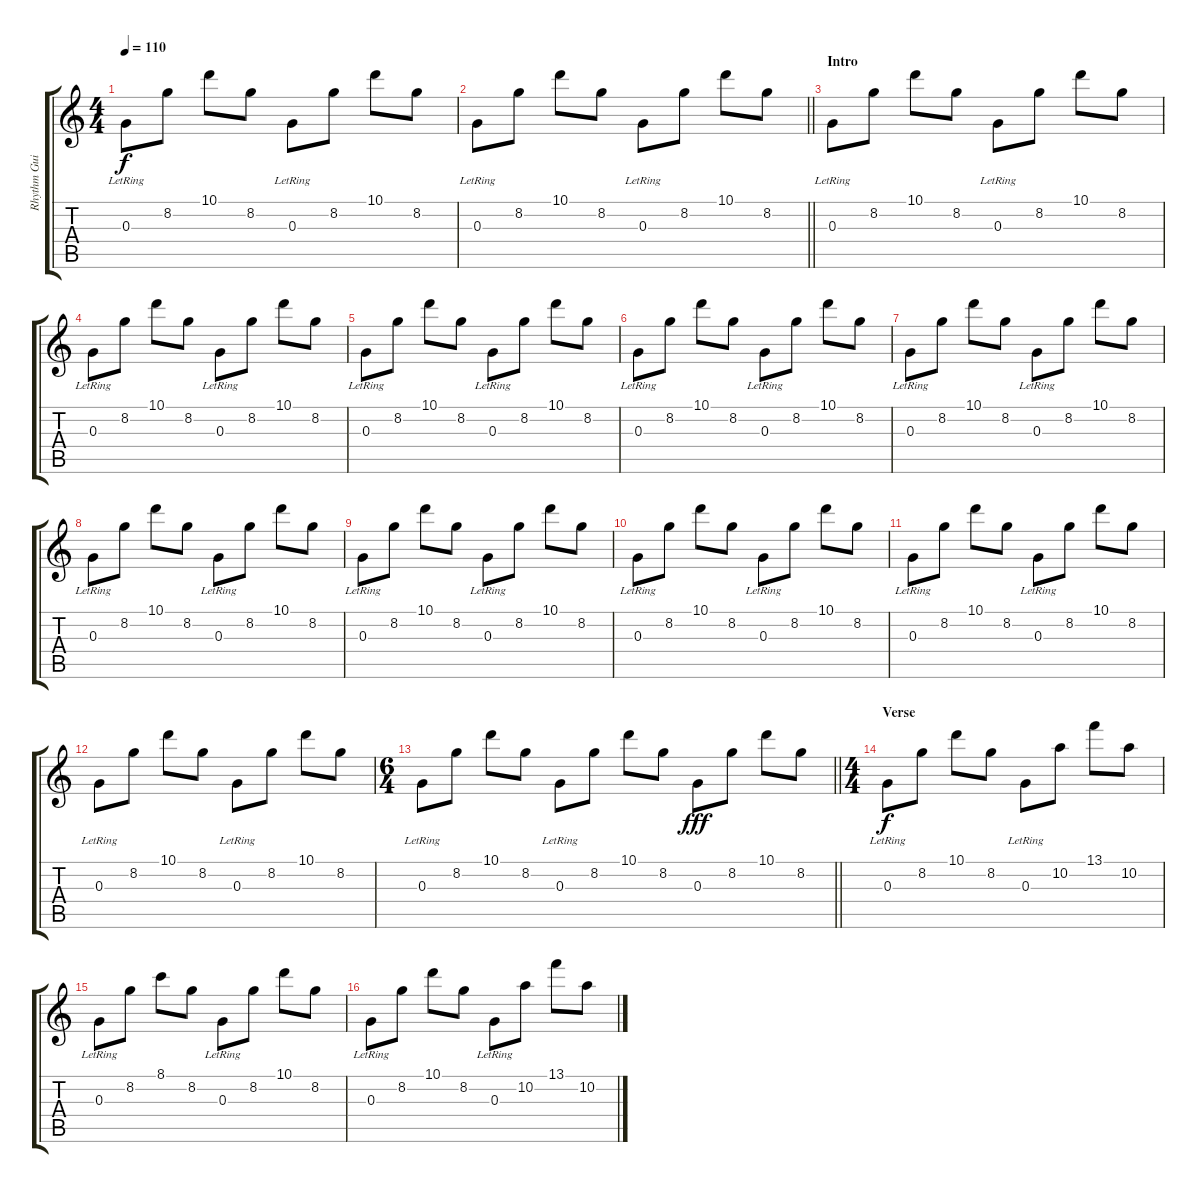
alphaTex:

\track ("Rhythm Guitar" "Rhythm Gui") {instrument acousticguitarsteel}
\staff {score tabs}
\tuning (E4 B3 G3 D3 A2 E2) {hide}
\ts (4 4)
\tempo 110
\clef g2
\ks c
0.3{lr}.8{dy f instrument acousticguitarsteel} 8.2.8 10.1.8 8.2.8 0.3{lr}.8 8.2.8 10.1.8 8.2.8 |
\barLineRight lightlight
0.3{lr}.8 8.2.8 10.1.8 8.2.8 0.3{lr}.8 8.2.8 10.1.8 8.2.8 |
\section ("" "Intro")
0.3{lr}.8 8.2.8 10.1.8 8.2.8 0.3{lr}.8 8.2.8 10.1.8 8.2.8 |
0.3{lr}.8 8.2.8 10.1.8 8.2.8 0.3{lr}.8 8.2.8 10.1.8 8.2.8 |
0.3{lr}.8 8.2.8 10.1.8 8.2.8 0.3{lr}.8 8.2.8 10.1.8 8.2.8 |
0.3{lr}.8 8.2.8 10.1.8 8.2.8 0.3{lr}.8 8.2.8 10.1.8 8.2.8 |
0.3{lr}.8 8.2.8 10.1.8 8.2.8 0.3{lr}.8 8.2.8 10.1.8 8.2.8 |
0.3{lr}.8 8.2.8 10.1.8 8.2.8 0.3{lr}.8 8.2.8 10.1.8 8.2.8 |
0.3{lr}.8 8.2.8 10.1.8 8.2.8 0.3{lr}.8 8.2.8 10.1.8 8.2.8 |
0.3{lr}.8 8.2.8 10.1.8 8.2.8 0.3{lr}.8 8.2.8 10.1.8 8.2.8 |
0.3{lr}.8 8.2.8 10.1.8 8.2.8 0.3{lr}.8 8.2.8 10.1.8 8.2.8 |
0.3{lr}.8 8.2.8 10.1.8 8.2.8 0.3{lr}.8 8.2.8 10.1.8 8.2.8 |
\ts (6 4)
\barLineRight lightlight
0.3{lr}.8 8.2.8 10.1.8 8.2.8 0.3{lr}.8 8.2.8 10.1.8 8.2.8 0.3.8{dy fff} 8.2.8 10.1.8 8.2.8 |
\ts (4 4)
\section ("" "Verse")
0.3{lr}.8{dy f} 8.2.8 10.1.8 8.2.8 0.3{lr}.8 10.2.8 13.1.8 10.2.8 |
0.3{lr}.8 8.2.8 8.1.8 8.2.8 0.3{lr}.8 8.2.8 10.1.8 8.2.8 |
0.3{lr}.8 8.2.8 10.1.8 8.2.8 0.3{lr}.8 10.2.8 13.1.8 10.2.8
